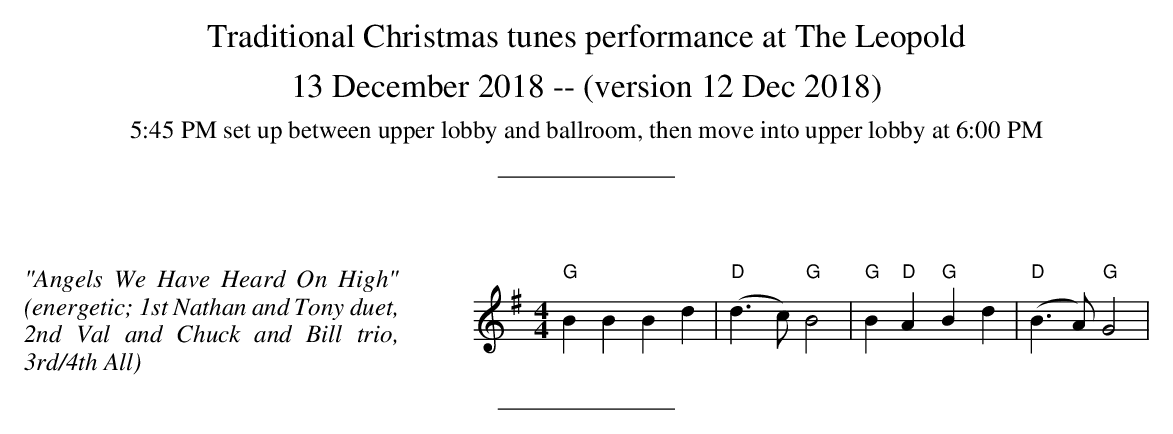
X:1
M: 4/4
L: 1/4
K: G major treble
%%begintext justify
%%"Angels We Have Heard On High"
%%(energetic; 1st Nathan and Tony duet, 2nd Val and Chuck and Bill trio, 3rd/4th All)
%%endtext
  "G" B B B d | "D" (d>c) "G" B2 | "G" B "D" A "G" B d | "D" (B>A) "G" G2 |
